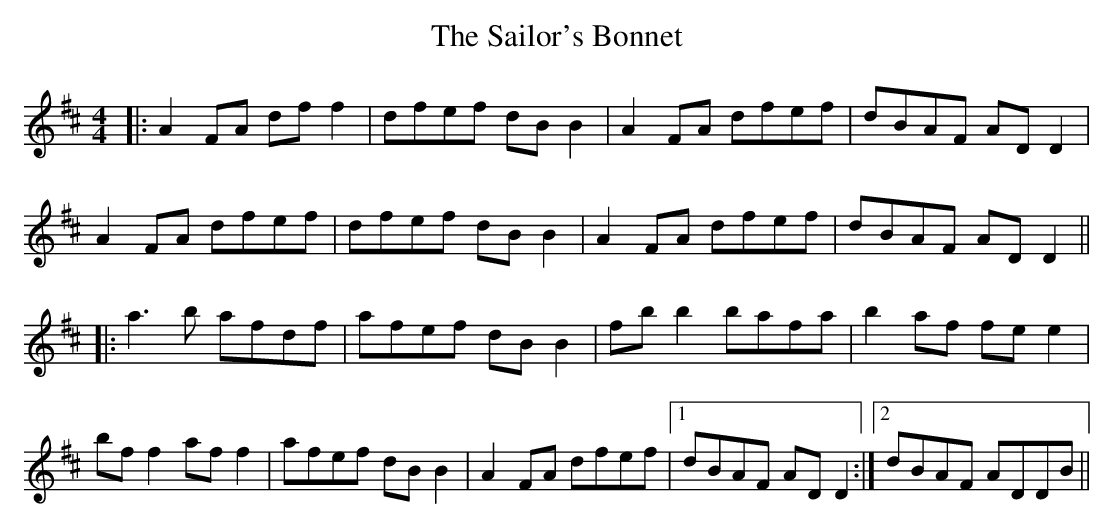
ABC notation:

X:1
T: The Sailor's Bonnet
M: 4/4
L: 1/8
K: Dmaj
|:A2 FA df f2|dfef dB B2| A2 FA dfef| dBAF AD D2 |
A2 FA dfef|dfef dB B2| A2 FA dfef|dBAF ADD2||
|:a3b afdf|afef dB B2|fb b2 bafa|b2 af fe e2|
bf f2 af f2|afef dB B2|A2 FA dfef |1 dBAF ADD2 :|2 dBAF ADDB||
